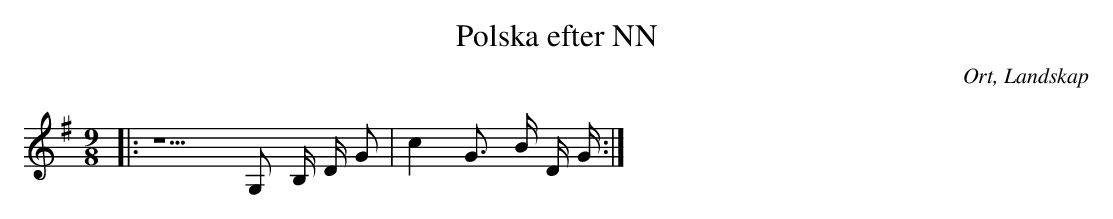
X:1
T:Polska efter NN
O:Ort, Landskap
M:9/8
L:1/8
K:G
|: z5 G, B,/ D/ G | c2 G3/2 B/ D/ G/  :|
